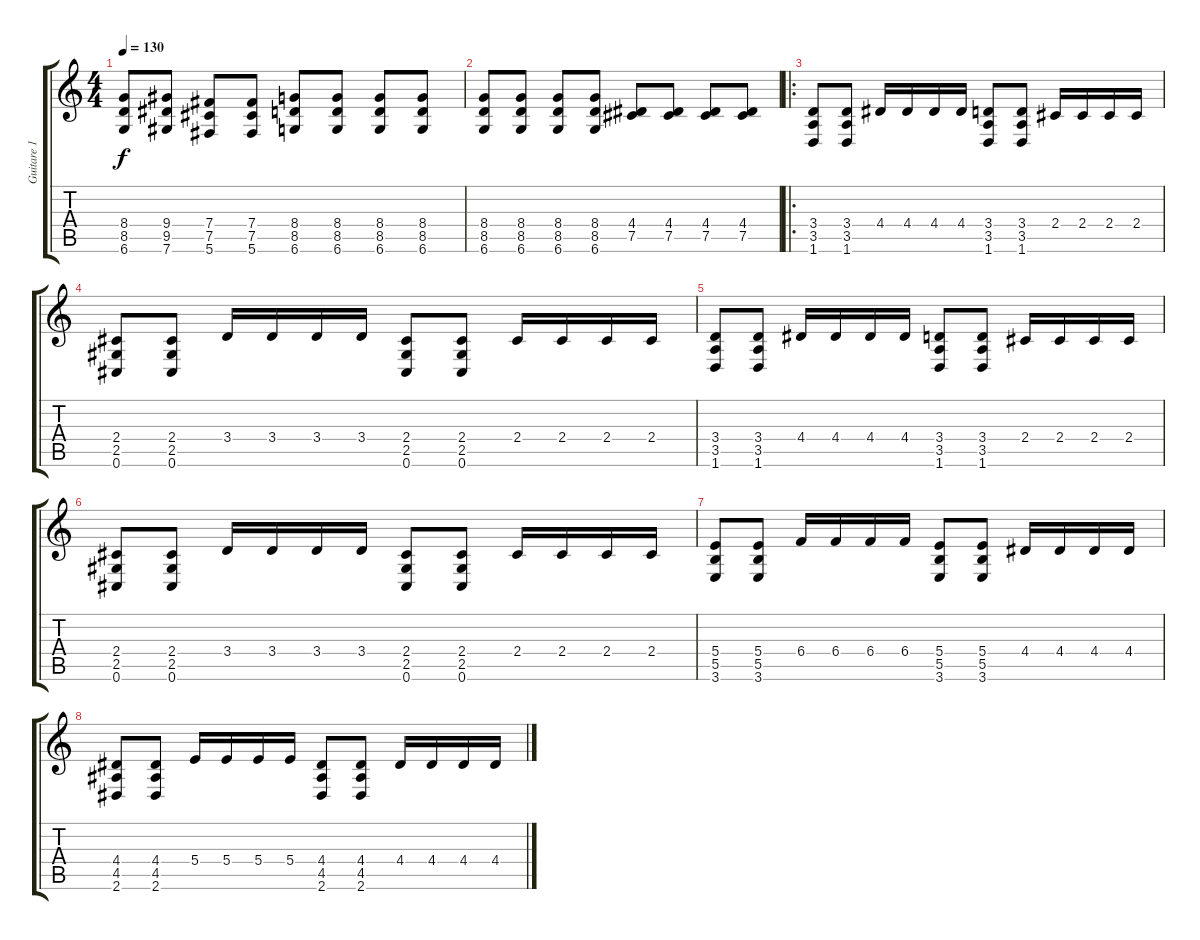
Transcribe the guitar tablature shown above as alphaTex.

\track ("Guitare 1" "Guitare 1") {instrument distortionguitar}
\staff {score tabs}
\tuning (Db4 Ab3 E3 B2 Gb2 Db2) {hide}
\ts (4 4)
\tempo 130
\clef g2
\ks c
(8.4 8.5 6.6).8{dy f} (9.4 9.5 7.6).8 (7.4 7.5 5.6).8 (7.4 7.5 5.6).8 (8.4 8.5 6.6).8 (8.4 8.5 6.6).8 (8.4 8.5 6.6).8 (8.4 8.5 6.6).8 |
(8.4 8.5 6.6).8 (8.4 8.5 6.6).8 (8.4 8.5 6.6).8 (8.4 8.5 6.6).8 (4.4 7.5).8 (4.4 7.5).8 (4.4 7.5).8 (4.4 7.5).8 |
\ro
(3.4 3.5 1.6).8 (3.4 3.5 1.6).8 4.4.16 4.4.16 4.4.16 4.4.16 (3.4 3.5 1.6).8 (3.4 3.5 1.6).8 2.4.16 2.4.16 2.4.16 2.4.16 |
(2.4 2.5 0.6).8 (2.4 2.5 0.6).8 3.4.16 3.4.16 3.4.16 3.4.16 (2.4 2.5 0.6).8 (2.4 2.5 0.6).8 2.4.16 2.4.16 2.4.16 2.4.16 |
(3.4 3.5 1.6).8 (3.4 3.5 1.6).8 4.4.16 4.4.16 4.4.16 4.4.16 (3.4 3.5 1.6).8 (3.4 3.5 1.6).8 2.4.16 2.4.16 2.4.16 2.4.16 |
(2.4 2.5 0.6).8 (2.4 2.5 0.6).8 3.4.16 3.4.16 3.4.16 3.4.16 (2.4 2.5 0.6).8 (2.4 2.5 0.6).8 2.4.16 2.4.16 2.4.16 2.4.16 |
(5.4 5.5 3.6).8 (5.4 5.5 3.6).8 6.4.16 6.4.16 6.4.16 6.4.16 (5.4 5.5 3.6).8 (5.4 5.5 3.6).8 4.4.16 4.4.16 4.4.16 4.4.16 |
(4.4 4.5 2.6).8 (4.4 4.5 2.6).8 5.4.16 5.4.16 5.4.16 5.4.16 (4.4 4.5 2.6).8 (4.4 4.5 2.6).8 4.4.16 4.4.16 4.4.16 4.4.16
